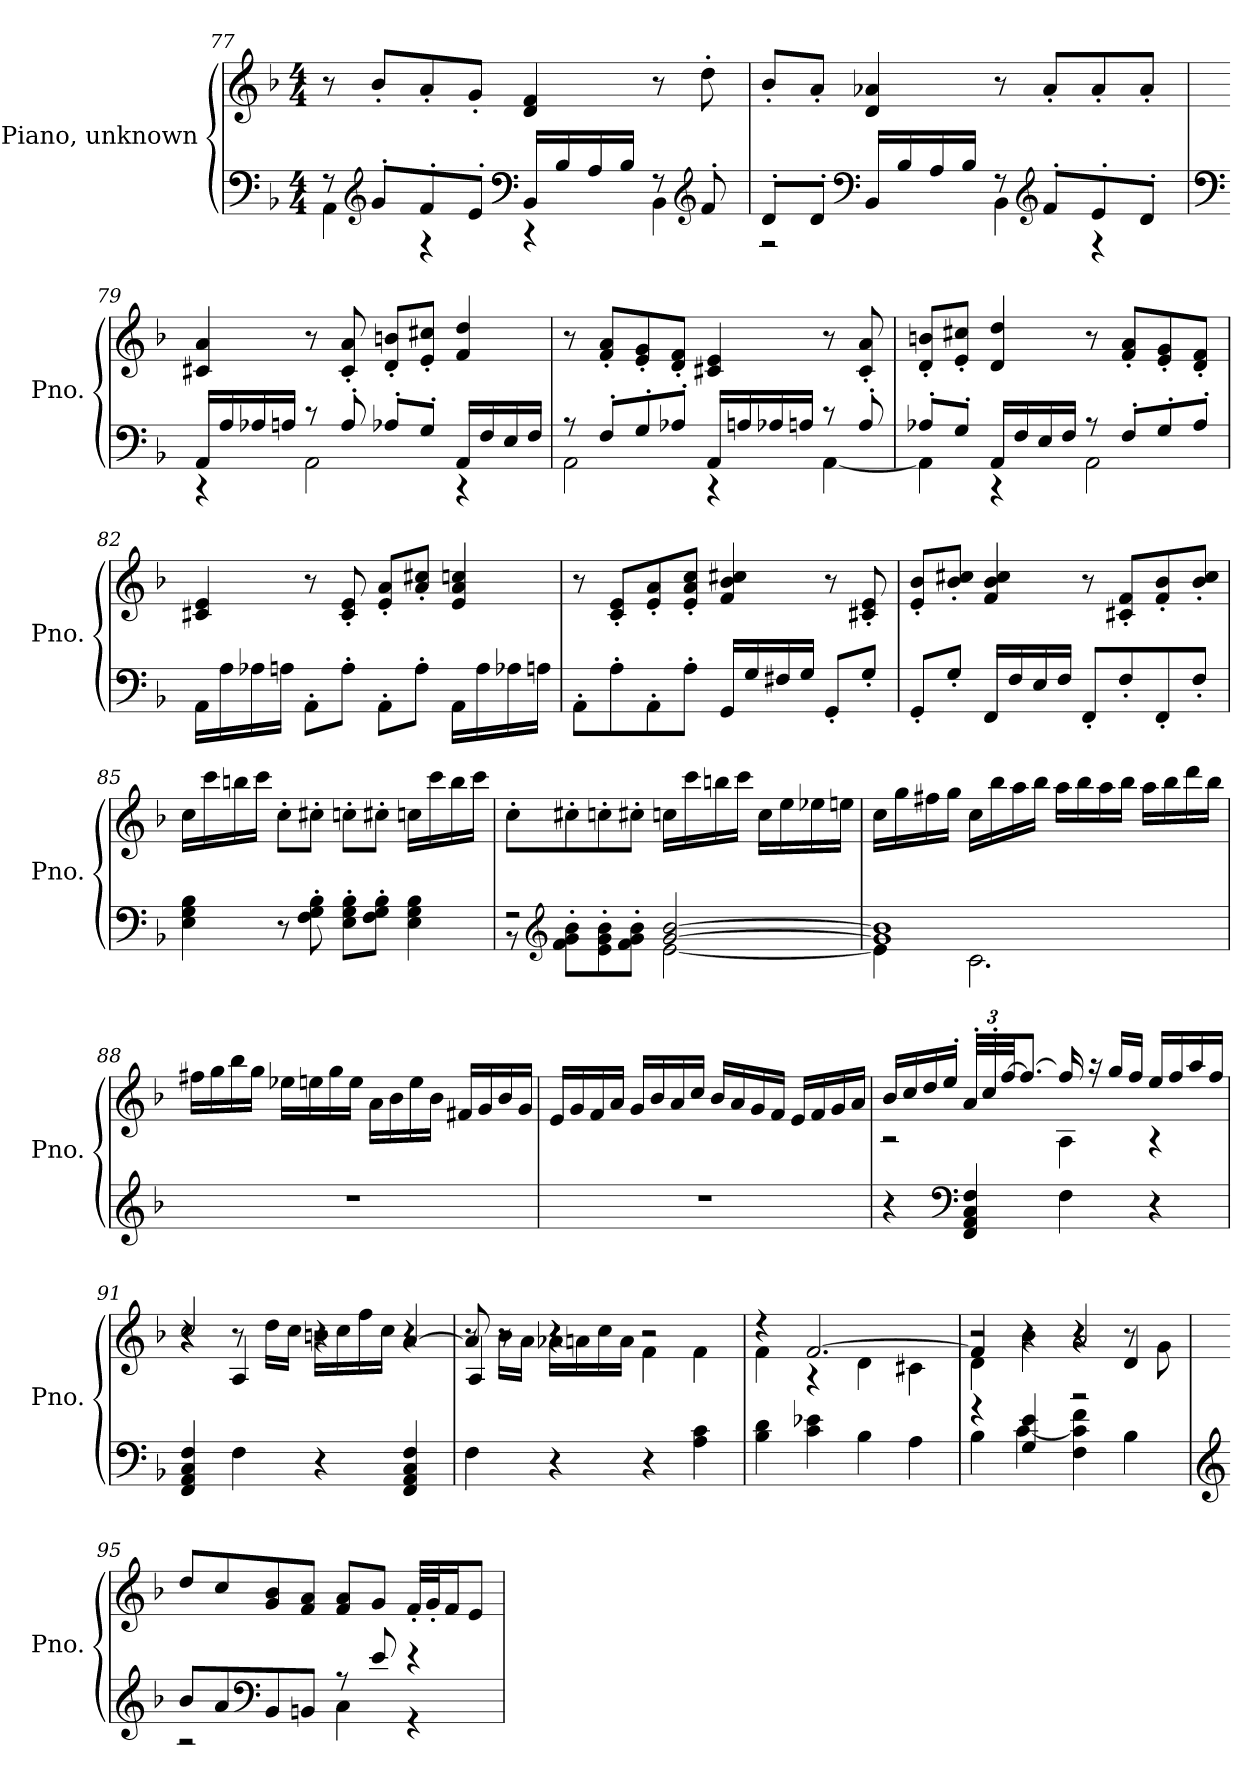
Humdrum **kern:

**kern	**kern
*part1	*part1
*staff2	*staff1
*I"Piano, unknown	*
*I'Pno.	*
*clefF4	*clefG2
*k[b-]	*k[b-]
*M4/4	*M4/4
=77	=77
*^	*
8r	4AA\	8r
*clefG2	*	*
8g'/L	.	8b-'/L
8f'/	4r	8a'/
8e'/J	.	8g'/J
*clefF4	*	*
16BB-/LL	4r	4d/ 4f/
16B-/	.	.
16A/	.	.
16B-/JJ	.	.
8r	4BB-\	8r
*clefG2	*	*
8f'/	.	8dd'\
!!LO:LB:g=z
=78	=78	=78
8d'/L	2r	8b-'/L
8d'/J	.	8a'/J
*clefF4	*	*
16BB-/LL	.	4d/ 4a-X/
16B-/	.	.
16A/	.	.
16B-/JJ	.	.
8r	4BB-\	8r
*clefG2	*	*
8f'/L	.	8a-'/L
8e'/	4r	8a-'/
8d'/J	.	8a-'/J
=79	=79	=79
*clefF4	*	*
16AA/LL	4r	4c#X/ 4a/
16A/	.	.
16A-X/	.	.
16An/JJ	.	.
8r	2AA\	8r
8A'/	.	8c#/' 8a/'
8A-X'/L	.	8d/' 8bn/'L
8G'/J	.	8e/' 8cc#X/'J
16AA/LL	4r	4f/ 4dd/
16F/	.	.
16E/	.	.
16F/JJ	.	.
=80	=80	=80
8r	2AA\	8r
8F'/L	.	8f/' 8a/'L
8G'/	.	8e/' 8g/'
8A-X'/J	.	8d/' 8f/'J
16AA/LL	4r	4c#X/ 4e/
16An/	.	.
16A-X/	.	.
16An/JJ	.	.
8r	[4AA\	8r
8A'/	.	8c#/' 8a/'
!!LO:LB:g=z
=81	=81	=81
8A-X'/L	4AA\]	8d/' 8bn/'L
8G'/J	.	8e/' 8cc#X/'J
16AA/LL	4r	4d/ 4dd/
16F/	.	.
16E/	.	.
16F/JJ	.	.
8r	2AA\	8r
8F'/L	.	8f/' 8a/'L
8G'/	.	8e/' 8g/'
8A-'/J	.	8d/' 8f/'J
*v	*v	*
=82	=82
16AA\LL	4c#X/ 4e/
16A\	.
16A-X\	.
16An\JJ	.
8AA'\L	8r
8A'\J	8c#/' 8e/'
8AA'\L	8e/' 8a/'L
8A'\J	8a/' 8cc#X/'J
16AA\LL	4e/ 4a/ 4ccn/
16A\	.
16A-X\	.
16An\JJ	.
=83	=83
8AA'\L	8r
8A'\	8c/' 8e/'L
8AA'\	8e/' 8a/'
8A'\J	8e/' 8a/' 8cc/'J
16GG/LL	4f/ 4b-/ 4cc#X/
16G/	.
16F#X/	.
16G/JJ	.
8GG'/L	8r
8G'/J	8c#X/' 8e/'
!!LO:LB:g=z
=84	=84
8GG'/L	8e/' 8b-/'L
8G'/J	8b-/' 8cc#X/'J
16FF/LL	4f/ 4b-/ 4cc#/
16F/	.
16E/	.
16F/JJ	.
8FF'/L	8r
8F'/	8c#X/' 8f/'L
8FF'/	8f/' 8b-/'
8F'/J	8b-/' 8cc#/'J
=85	=85
4E\ 4G\ 4B-\	16cc\LL
.	16ccc\
.	16bbn\
.	16ccc\JJ
8r	8cc'\L
8F\' 8G\' 8B-\'	8cc#X'\J
8E\' 8G\' 8B-\'L	8ccn'\L
8F\' 8G\' 8B-\'J	8cc#X'\J
4E\ 4G\ 4B-\	16ccn\LL
.	16ccc\
.	16bb\
.	16ccc\JJ
!!LO:PB:g=z
=86	=86
*^	*
2r	8r	8cc'\L
*clefG2	*	*
.	8f\' 8g\' 8b-\'L	8cc#X'\
.	8e\' 8g\' 8b-\'	8ccn'\
.	8f\' 8g\' 8b-\'J	8cc#X'\J
[2g/ [2b-/	[2e\	16ccn\LL
.	.	16ccc\
.	.	16bbn\
.	.	16ccc\JJ
.	.	16cc\LL
.	.	16ee\
.	.	16ee-X\
.	.	16een\JJ
=87	=87	=87
1g] 1b-]	4e\]	16cc\LL
.	.	16gg\
.	.	16ff#X\
.	.	16gg\JJ
.	2.c\	16cc\LL
.	.	16bb-\
.	.	16aa\
.	.	16bb-\JJ
.	.	16aa\LL
.	.	16bb-\
.	.	16aa\
.	.	16bb-\JJ
.	.	16aa\LL
.	.	16bb-\
.	.	16ddd\
.	.	16bb-\JJ
*v	*v	*
!!LO:LB:g=z
=88	=88
1r	16ff#X\LL
.	16gg\
.	16bb-\
.	16gg\JJ
.	16ee-X\LL
.	16een\
.	16gg\
.	16ee\JJ
.	16a\LL
.	16b-\
.	16ee\
.	16b-\JJ
.	16f#X/LL
.	16g/
.	16b-/
.	16g/JJ
=89	=89
1r	16e/LL
.	16g/
.	16f/
.	16a/JJ
.	16g/LL
.	16b-/
.	16a/
.	16cc/JJ
.	16b-/LL
.	16a/
.	16g/
.	16f/JJ
.	16e/LL
.	16f/
.	16g/
.	16a/JJ
!!LO:LB:g=z
=90	=90
*	*^
4r	16b-/LL	2r
.	16cc/	.
.	16dd/	.
.	16ee'/JJ	.
*clefF4	*	*
*	*Xbrackettup	*
4FF/ 4AA/ 4C/ 4F/	48a'/LLL	.
.	48cc'/	.
.	[48ff/JJ	.
.	8.ff/J_	.
4F\	16ff/]	4A\
.	16r	.
.	16gg/LL	.
.	16ff/JJ	.
4r	16ee/LL	4r
.	16ff/	.
.	16aa/	.
.	16ff/JJ	.
=91	=91	=91
*	*	*^
4FF/ 4AA/ 4C/ 4F/	2cc/	4r	4r
4F\	.	8r	4A/
.	.	16dd\LL	.
.	.	16cc\JJ	.
4r	4r	16bn\LL	2r
.	.	16cc\	.
.	.	16ff\	.
.	.	16cc\JJ	.
4FF/ 4AA/ 4C/ 4F/	[4a/	4r	.
=92	=92	=92	=92
4F\	8a/]	8r	4A/
.	8r	16b-\LL	.
.	.	16a\JJ	.
4r	4r	16a-X\LL	4r
.	.	16an\	.
.	.	16cc\	.
.	.	16a\JJ	.
4r	2r	4f\	2r
4A\ 4c\	.	4f\	.
*	*	*v	*v
!!LO:LB:g=z
=93	=93	=93
4B-\ 4d\	4r	4f\
4c\ 4e-X\	[2.f/	4r
4B-\	.	4d\
4A\	.	4c#X\
=94	=94	=94
*^	*	*^
4r	4B-\	4f/]	4d\	2r
4G/ 4e/	[4c\	4r	4b-\	.
2r	4F\ 4c\] 4f\	2a/	4r	4r
.	4B-\	.	8r	4d/
.	.	.	8g\	.
*	*	*v	*v	*v
=95	=95	=95
*clefG2	*	*
8b-/L	2r	8dd/L
8a/	.	8cc/
*clefF4	*	*
8BB-/	.	8g/ 8b-/
8BBn/J	.	8f/ 8a/J
8r	4C\	8f/ 8a/L
8e/	.	8g/J
4r	4r	32f'/LLL
.	.	32g'/J
.	.	16f/J
.	.	8e/J
*v	*v	*
=	=
*-	*-
